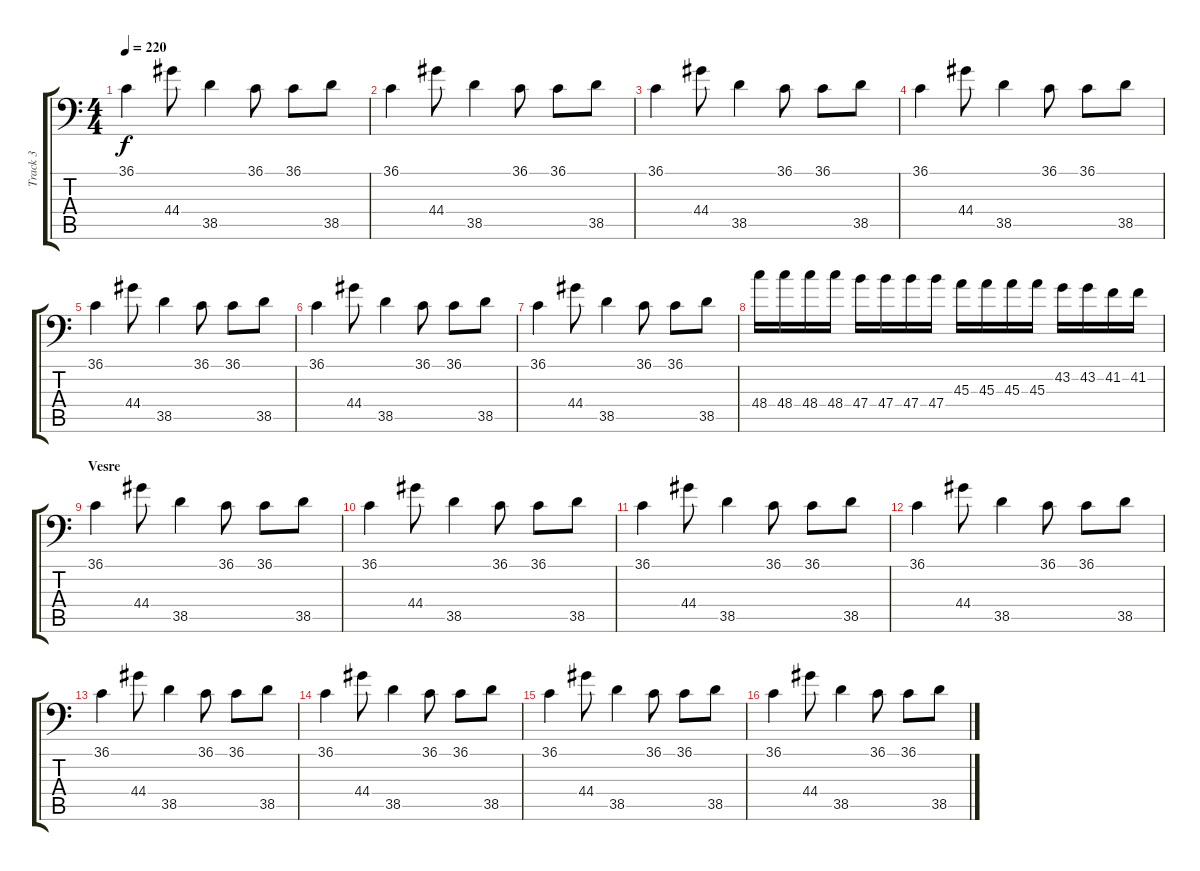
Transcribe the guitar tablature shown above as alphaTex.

\track ("Track 3" "Track 3") {instrument acousticgrandpiano}
\staff {score tabs}
\tuning (C-1 C-1 C-1 C-1 C-1 C-1) {hide}
\ts (4 4)
\tempo 220
\clef f4
\ks c
36.1.4{dy f} 44.4.8 38.5.4 36.1.8 36.1.8 38.5.8 |
36.1.4 44.4.8 38.5.4 36.1.8 36.1.8 38.5.8 |
36.1.4 44.4.8 38.5.4 36.1.8 36.1.8 38.5.8 |
36.1.4 44.4.8 38.5.4 36.1.8 36.1.8 38.5.8 |
36.1.4 44.4.8 38.5.4 36.1.8 36.1.8 38.5.8 |
36.1.4 44.4.8 38.5.4 36.1.8 36.1.8 38.5.8 |
36.1.4 44.4.8 38.5.4 36.1.8 36.1.8 38.5.8 |
48.4.16 48.4.16 48.4.16 48.4.16 47.4.16 47.4.16 47.4.16 47.4.16 45.3.16 45.3.16 45.3.16 45.3.16 43.2.16 43.2.16 41.2.16 41.2.16 |
\section ("" "Vesre")
36.1.4 44.4.8 38.5.4 36.1.8 36.1.8 38.5.8 |
36.1.4 44.4.8 38.5.4 36.1.8 36.1.8 38.5.8 |
36.1.4 44.4.8 38.5.4 36.1.8 36.1.8 38.5.8 |
36.1.4 44.4.8 38.5.4 36.1.8 36.1.8 38.5.8 |
36.1.4 44.4.8 38.5.4 36.1.8 36.1.8 38.5.8 |
36.1.4 44.4.8 38.5.4 36.1.8 36.1.8 38.5.8 |
36.1.4 44.4.8 38.5.4 36.1.8 36.1.8 38.5.8 |
36.1.4 44.4.8 38.5.4 36.1.8 36.1.8 38.5.8
